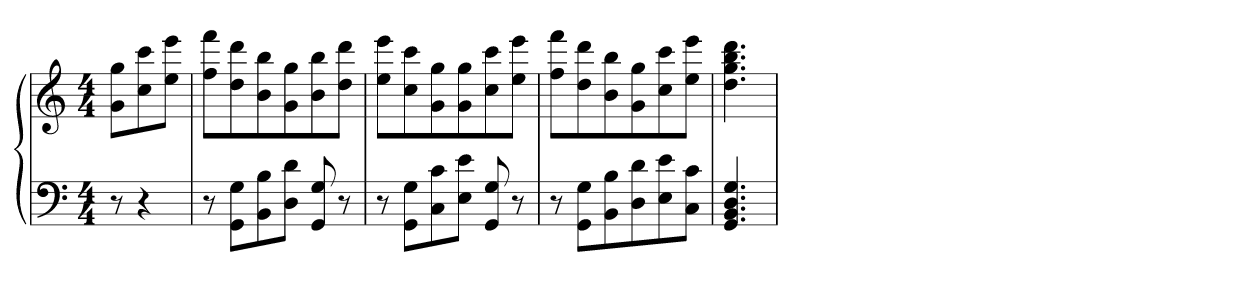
**kern	**kern
*part1	*part1
*staff2	*staff1
*clefF4	*clefG2
*k[]	*k[]
*C:	*C:
*M4/4	*M4/4
=	=
8r	8g 8ggL
4r	8cc 8ccc
.	8ee 8eeeJ
=	=
8r	8ff 8fffL
8GG 8GL	8dd 8ddd
8BB 8B	8b 8bb
8D 8dJ	8g 8gg
8GG 8G	8b 8bb
8r	8dd 8dddJ
=	=
8r	8ee 8eeeL
8GG 8GL	8cc 8ccc
8C 8c	8g 8gg
8E 8eJ	8g 8gg
8GG 8G	8cc 8ccc
8r	8ee 8eeeJ
=	=
8r	8ff 8fffL
8GG 8GL	8dd 8ddd
8BB 8B	8b 8bb
8D 8d	8g 8gg
8E 8e	8cc 8ccc
8C 8cJ	8ee 8eeeJ
=	=
4.GG 4.BB 4.D 4.G	4.dd 4.gg 4.bb 4.ddd
=	=
*-	*-
